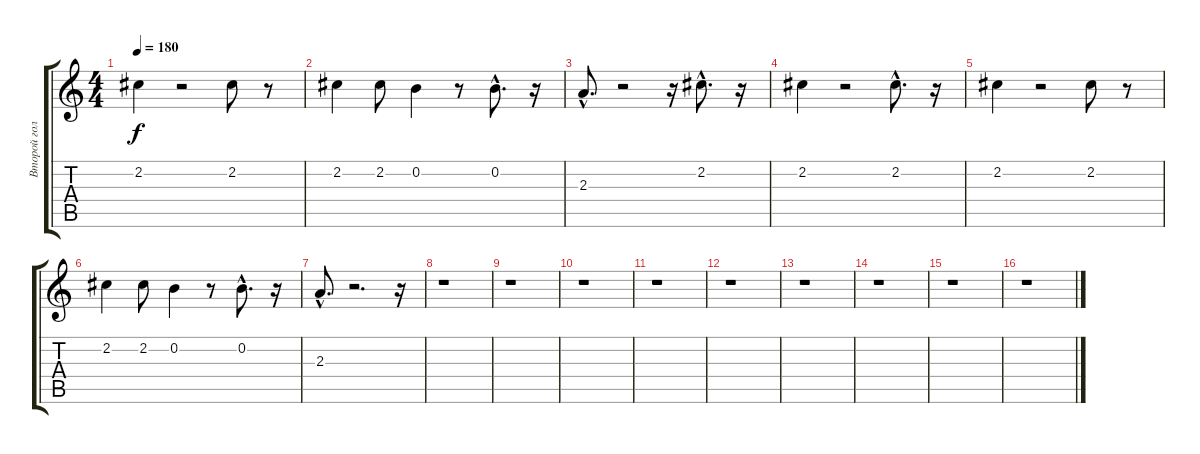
\track ("Второй голос - сами инструмент подбирайт" "Второй гол") {instrument electricguitarjazz}
\staff {score tabs}
\tuning (E4 B3 G3 D3 A2 E2) {hide}
\ts (4 4)
\tempo 180
\clef g2
\ks c
2.2.4{dy f} r.2 2.2.8 r.8 |
2.2.4 2.2.8 0.2.4 r.8 0.2{hac}.8{d} r.16 |
2.3{hac}.8{d} r.2 r.16 2.2{hac}.8{d} r.16 |
2.2.4 r.2 2.2{hac}.8{d} r.16 |
2.2.4 r.2 2.2.8 r.8 |
2.2.4 2.2.8 0.2.4 r.8 0.2{hac}.8{d} r.16 |
2.3{hac}.8{d} r.2{d} r.16 |
r.1 |
r.1 |
r.1 |
r.1 |
r.1 |
r.1 |
r.1 |
r.1 |
r.1
